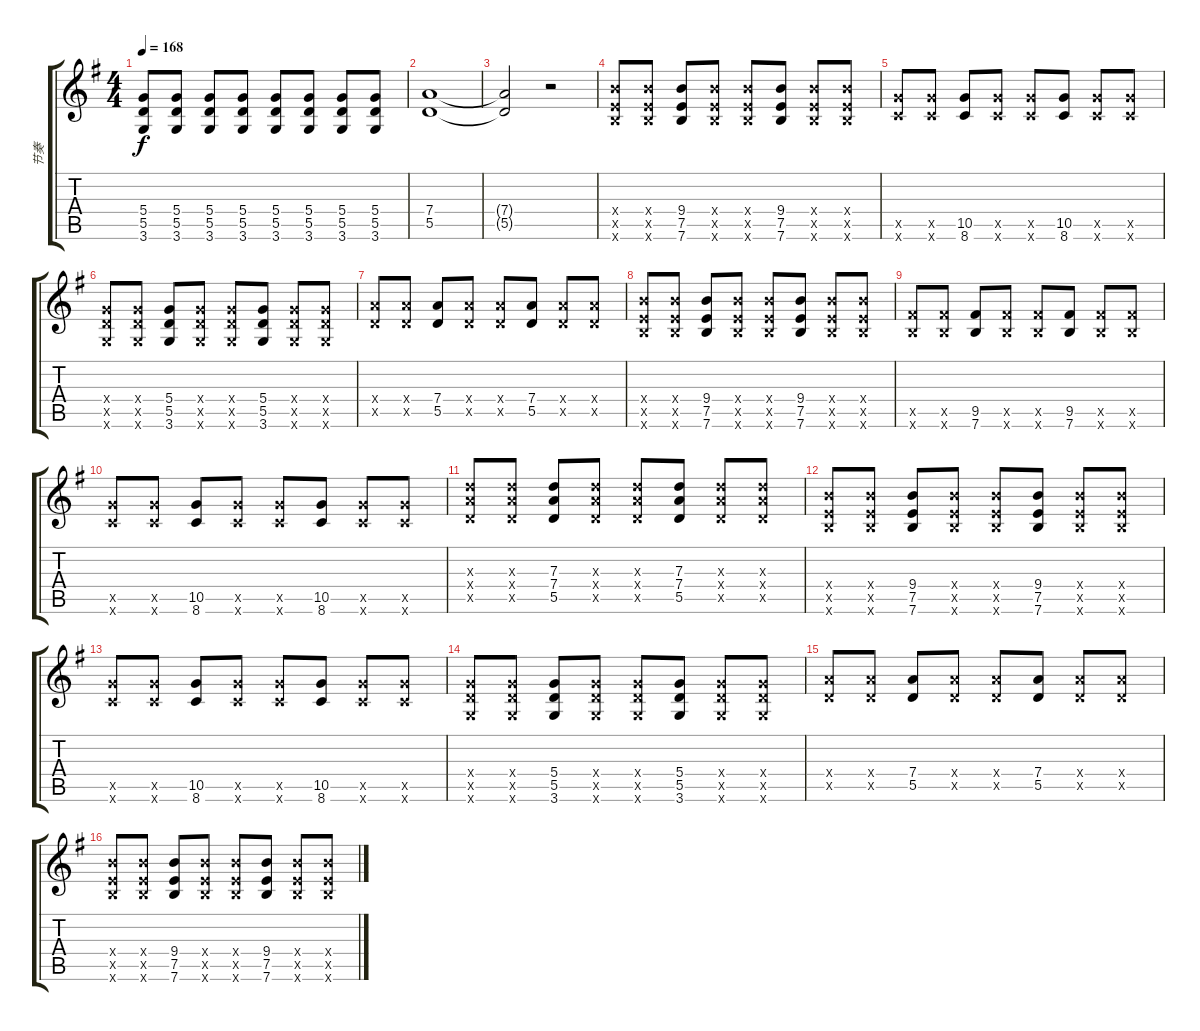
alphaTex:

\track ("节奏" "节奏") {instrument distortionguitar}
\staff {score tabs}
\tuning (E4 B3 G3 D3 A2 E2) {hide}
\ts (4 4)
\tempo 168
\clef g2
\ks g
(5.4 5.5 3.6).8{dy f} (5.4 5.5 3.6).8 (5.4 5.5 3.6).8 (5.4 5.5 3.6).8 (5.4 5.5 3.6).8 (5.4 5.5 3.6).8 (5.4 5.5 3.6).8 (5.4 5.5 3.6).8 |
(7.4 5.5).1 |
(7.4{t} 5.5{t}).2 r.2 |
(9.4{x} 7.5{x} 7.6{x}).8 (9.4{x} 7.5{x} 7.6{x}).8 (9.4 7.5 7.6).8 (9.4{x} 7.5{x} 7.6{x}).8 (9.4{x} 7.5{x} 7.6{x}).8 (9.4 7.5 7.6).8 (9.4{x} 7.5{x} 7.6{x}).8 (9.4{x} 7.5{x} 7.6{x}).8 |
(10.5{x} 8.6{x}).8 (10.5{x} 8.6{x}).8 (10.5 8.6).8 (10.5{x} 8.6{x}).8 (10.5{x} 8.6{x}).8 (10.5 8.6).8 (10.5{x} 8.6{x}).8 (10.5{x} 8.6{x}).8 |
(5.4{x} 5.5{x} 3.6{x}).8 (5.4{x} 5.5{x} 3.6{x}).8 (5.4 5.5 3.6).8 (5.4{x} 5.5{x} 3.6{x}).8 (5.4{x} 5.5{x} 3.6{x}).8 (5.4 5.5 3.6).8 (5.4{x} 5.5{x} 3.6{x}).8 (5.4{x} 5.5{x} 3.6{x}).8 |
(7.4{x} 5.5{x}).8 (7.4{x} 5.5{x}).8 (7.4 5.5).8 (7.4{x} 5.5{x}).8 (7.4{x} 5.5{x}).8 (7.4 5.5).8 (7.4{x} 5.5{x}).8 (7.4{x} 5.5{x}).8 |
(9.4{x} 7.5{x} 7.6{x}).8 (9.4{x} 7.5{x} 7.6{x}).8 (9.4 7.5 7.6).8 (9.4{x} 7.5{x} 7.6{x}).8 (9.4{x} 7.5{x} 7.6{x}).8 (9.4 7.5 7.6).8 (9.4{x} 7.5{x} 7.6{x}).8 (9.4{x} 7.5{x} 7.6{x}).8 |
(9.5{x} 7.6{x}).8 (9.5{x} 7.6{x}).8 (9.5 7.6).8 (9.5{x} 7.6{x}).8 (9.5{x} 7.6{x}).8 (9.5 7.6).8 (9.5{x} 7.6{x}).8 (9.5{x} 7.6{x}).8 |
(10.5{x} 8.6{x}).8 (10.5{x} 8.6{x}).8 (10.5 8.6).8 (10.5{x} 8.6{x}).8 (10.5{x} 8.6{x}).8 (10.5 8.6).8 (10.5{x} 8.6{x}).8 (10.5{x} 8.6{x}).8 |
(7.3{x} 7.4{x} 5.5{x}).8 (7.3{x} 7.4{x} 5.5{x}).8 (7.3 7.4 5.5).8 (7.3{x} 7.4{x} 5.5{x}).8 (7.3{x} 7.4{x} 5.5{x}).8 (7.3 7.4 5.5).8 (7.3{x} 7.4{x} 5.5{x}).8 (7.3{x} 7.4{x} 5.5{x}).8 |
(9.4{x} 7.5{x} 7.6{x}).8 (9.4{x} 7.5{x} 7.6{x}).8 (9.4 7.5 7.6).8 (9.4{x} 7.5{x} 7.6{x}).8 (9.4{x} 7.5{x} 7.6{x}).8 (9.4 7.5 7.6).8 (9.4{x} 7.5{x} 7.6{x}).8 (9.4{x} 7.5{x} 7.6{x}).8 |
(10.5{x} 8.6{x}).8 (10.5{x} 8.6{x}).8 (10.5 8.6).8 (10.5{x} 8.6{x}).8 (10.5{x} 8.6{x}).8 (10.5 8.6).8 (10.5{x} 8.6{x}).8 (10.5{x} 8.6{x}).8 |
(5.4{x} 5.5{x} 3.6{x}).8 (5.4{x} 5.5{x} 3.6{x}).8 (5.4 5.5 3.6).8 (5.4{x} 5.5{x} 3.6{x}).8 (5.4{x} 5.5{x} 3.6{x}).8 (5.4 5.5 3.6).8 (5.4{x} 5.5{x} 3.6{x}).8 (5.4{x} 5.5{x} 3.6{x}).8 |
(7.4{x} 5.5{x}).8{txt ""} (7.4{x} 5.5{x}).8 (7.4 5.5).8 (7.4{x} 5.5{x}).8 (7.4{x} 5.5{x}).8 (7.4 5.5).8 (7.4{x} 5.5{x}).8 (7.4{x} 5.5{x}).8 |
(9.4{x} 7.5{x} 7.6{x}).8 (9.4{x} 7.5{x} 7.6{x}).8 (9.4 7.5 7.6).8 (9.4{x} 7.5{x} 7.6{x}).8 (9.4{x} 7.5{x} 7.6{x}).8 (9.4 7.5 7.6).8 (9.4{x} 7.5{x} 7.6{x}).8 (9.4{x} 7.5{x} 7.6{x}).8
